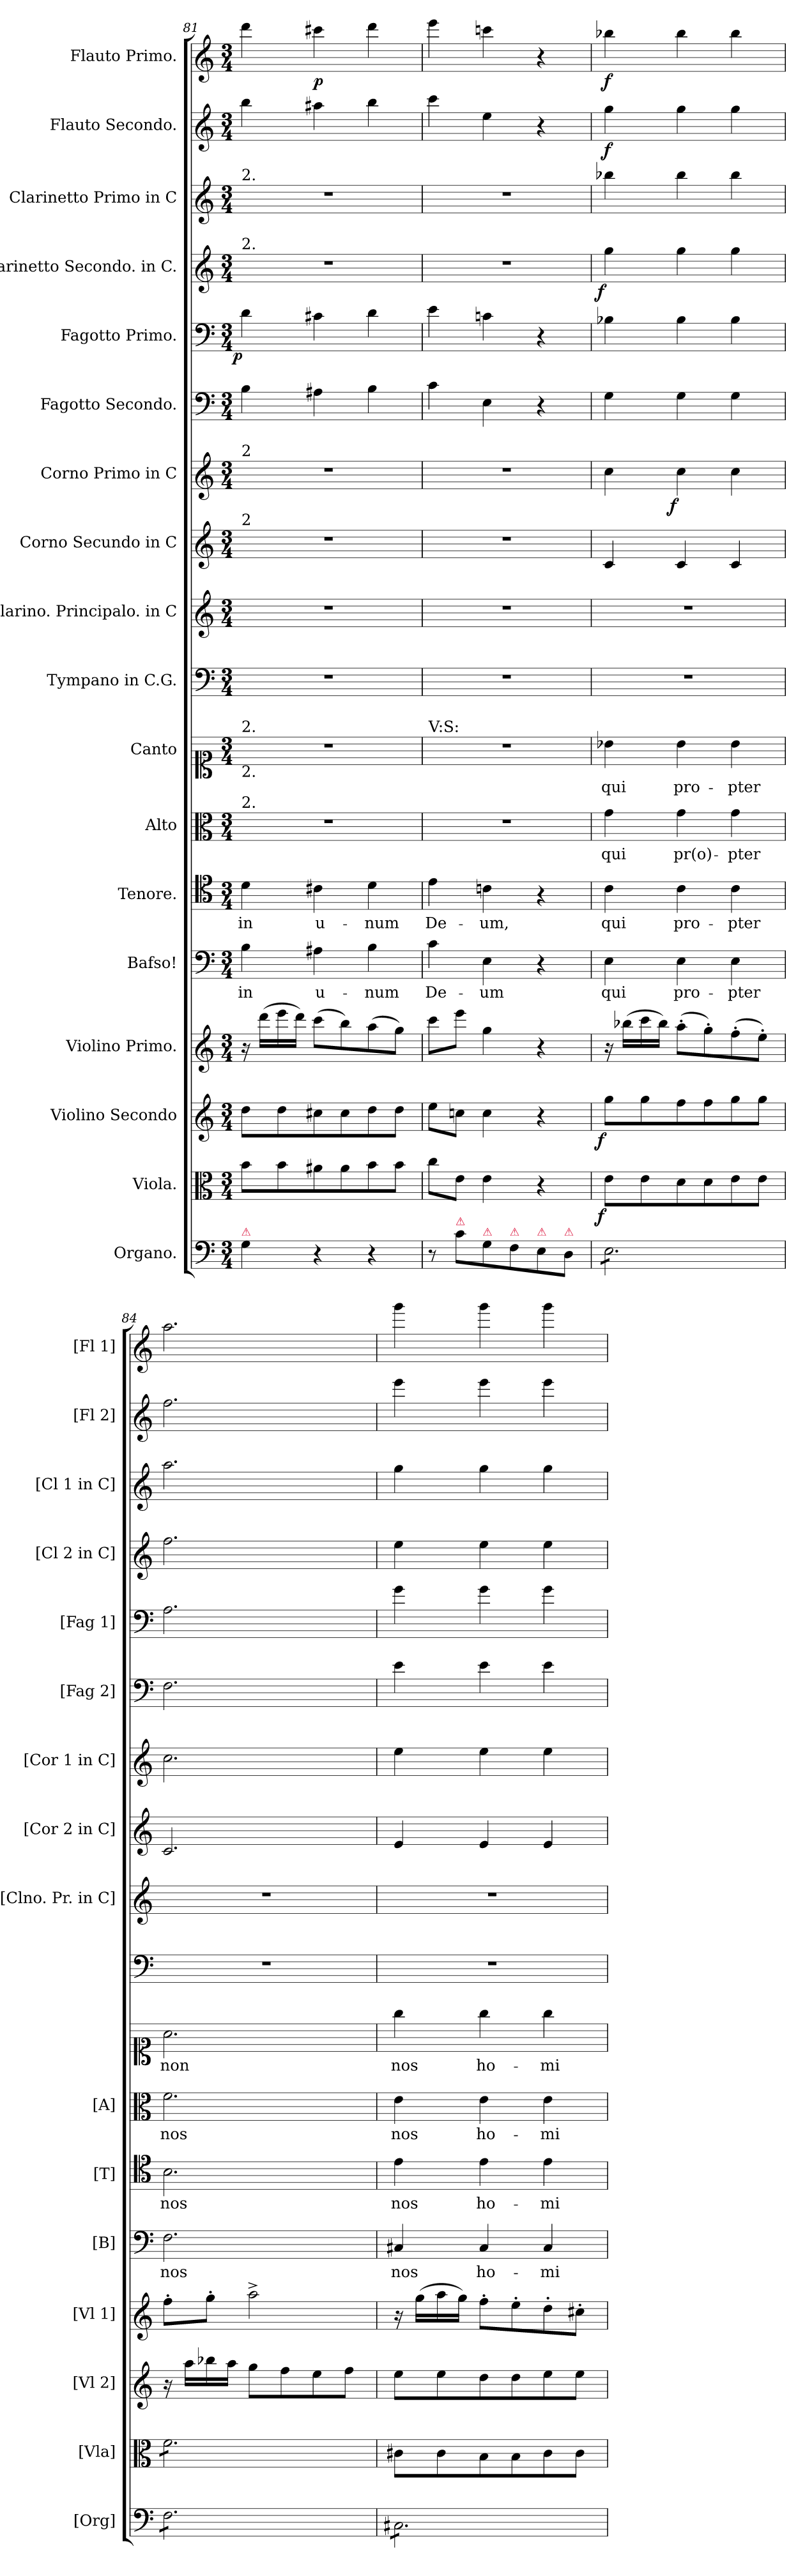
**kern	**kern	**dynam	**kern	**dynam	**kern	**kern	**text	**kern	**text	**kern	**text	**kern	**text	**kern	**kern	**kern	**kern	**dynam	**kern	**kern	**dynam	**kern	**dynam	**kern	**kern	**dynam	**kern	**dynam
*part18	*part17	*part17	*part16	*part16	*part15	*part14	*part14	*part13	*part13	*part12	*part12	*part11	*part11	*part10	*part9	*part8	*part7	*part7	*part6	*part5	*part5	*part4	*part4	*part3	*part2	*part2	*part1	*part1
*staff18	*staff17	*staff17	*staff16	*staff16	*staff15	*staff14	*staff14	*staff13	*staff13	*staff12	*staff12	*staff11	*staff11	*staff10	*staff9	*staff8	*staff7	*staff7	*staff6	*staff5	*staff5	*staff4	*staff4	*staff3	*staff2	*staff2	*staff1	*staff1
*I"Organo.	*I"Viola.	*	*I"Violino Secondo	*	*I"Violino Primo.	*I"Bafso!	*	*I"Tenore.	*	*I"Alto	*	*I"Canto	*	*I"Tympano in C.G.	*I"Clarino. Principalo. in C	*I"Corno Secundo in C	*I"Corno Primo in C	*	*I"Fagotto Secondo.	*I"Fagotto Primo.	*	*I"Clarinetto Secondo. in C.	*	*I"Clarinetto Primo in C	*I"Flauto Secondo.	*	*I"Flauto Primo.	*
*I'[Org]	*I'[Vla]	*	*I'[Vl 2]	*	*I'[Vl 1]	*I'[B]	*	*I'[T]	*	*I'[A]	*	*	*	*	*I'[Clno. Pr. in C]	*I'[Cor 2 in C]	*I'[Cor 1 in C]	*	*I'[Fag 2]	*I'[Fag 1]	*	*I'[Cl 2 in C]	*	*I'[Cl 1 in C]	*I'[Fl 2]	*	*I'[Fl 1]	*
*clefF4	*clefC3	*	*clefG2	*	*clefG2	*clefF4	*	*clefC4	*	*clefC3	*	*clefC1	*	*clefF4	*clefG2	*clefG2	*clefG2	*	*clefF4	*clefF4	*	*clefG2	*	*clefG2	*clefG2	*	*clefG2	*
*k[]	*k[]	*	*k[]	*	*k[]	*k[]	*	*k[]	*	*k[]	*	*k[]	*	*k[]	*k[]	*k[]	*k[]	*	*k[]	*k[]	*	*k[]	*	*k[]	*k[]	*	*k[]	*
*C:	*C:	*	*C:	*	*C:	*C:	*	*C:	*	*C:	*	*C:	*	*C:	*C:	*C:	*C:	*	*C:	*C:	*	*C:	*	*C:	*C:	*	*C:	*
*M3/4	*M3/4	*	*M3/4	*	*M3/4	*M3/4	*	*M3/4	*	*M3/4	*	*M3/4	*	*M3/4	*M3/4	*M3/4	*M3/4	*	*M3/4	*M3/4	*	*M3/4	*	*M3/4	*M3/4	*	*M3/4	*
=81	=81	=81	=81	=81	=81	=81	=81	=81	=81	=81	=81	=81	=81	=81	=81	=81	=81	=81	=81	=81	=81	=81	=81	=81	=81	=81	=81	=81
!	!	!	!	!	!	!	!	!	!	!	!	!	!	!	!	!	!	!	!	!	!	!	!	!LO:TX:a:t=2.	!	!	!	!
!	!	!	!	!	!	!	!	!	!	!	!	!	!	!	!	!	!	!	!	!	!	!LO:TX:a:t=2.	!	!	!	!	!	!
!	!	!	!	!	!	!	!	!	!	!	!	!	!	!	!	!	!LO:TX:a:t=2	!	!	!	!	!	!	!	!	!	!	!
!	!	!	!	!	!	!	!	!	!	!	!	!	!	!	!	!LO:TX:a:t=2	!	!	!	!	!	!	!	!	!	!	!	!
!	!	!	!	!	!	!	!	!	!	!	!	!LO:TX:a:t=2.	!	!	!	!	!	!	!	!	!	!	!	!	!	!	!	!
!	!	!	!	!	!	!	!	!	!	!	!	!LO:TX:b:t=2.	!	!	!	!	!	!	!	!	!	!	!	!	!	!	!	!
!	!	!	!	!	!	!	!	!	!	!LO:TX:a:t=2.	!	!	!	!	!	!	!	!	!	!	!	!	!	!	!	!	!	!
!LO:TX:a:color=crimson:t=⚠	!	!	!	!	!	!	!	!	!	!	!	!	!	!	!	!	!	!	!	!	!	!	!	!	!	!	!	!
!	!	!	!	!	!	!	!LO:LY:i	!	!	!	!	!	!	!	!	!	!	!	!	!	!LO:DY:rj	!	!	!	!	!	!	!
4G\	8b\L	.	8dd\L	.	16r	4B\	in	4d\	in	2.r	.	2.r	.	2.r	2.r	2.r	2.r	.	4B\	4d\	p	2.r	.	2.r	4bb\	.	4ddd\	.
.	.	.	.	.	(>16ddd\LL	.	.	.	.	.	.	.	.	.	.	.	.	.	.	.	.	.	.	.	.	.	.	.
.	8b\	.	8dd\	.	16eee\	.	.	.	.	.	.	.	.	.	.	.	.	.	.	.	.	.	.	.	.	.	.	.
.	.	.	.	.	16ddd\JJ)	.	.	.	.	.	.	.	.	.	.	.	.	.	.	.	.	.	.	.	.	.	.	.
!	!	!	!	!	!	!	!LO:LY:i	!	!	!	!	!	!	!	!	!	!	!	!	!	!	!	!	!	!	!	!	!
4r	8a#X\	.	8cc#X\	.	(>8ccc\L	4A#X\	u-	4c#X\	u-	.	.	.	.	.	.	.	.	.	4A#X\	4c#X\	.	.	.	.	4aa#X\	.	4ccc#X\	p
.	8a#\	.	8cc#\	.	8bb\)	.	.	.	.	.	.	.	.	.	.	.	.	.	.	.	.	.	.	.	.	.	.	.
!	!	!	!	!	!	!	!LO:LY:i	!	!	!	!	!	!	!	!	!	!	!	!	!	!	!	!	!	!	!	!	!
4r	8b\	.	8dd\	.	(>8aa\	4B\	-num	4d\	-num	.	.	.	.	.	.	.	.	.	4B\	4d\	.	.	.	.	4bb\	.	4ddd\	.
.	8b\J	.	8dd\J	.	8gg\J)	.	.	.	.	.	.	.	.	.	.	.	.	.	.	.	.	.	.	.	.	.	.	.
=82	=82	=82	=82	=82	=82	=82	=82	=82	=82	=82	=82	=82	=82	=82	=82	=82	=82	=82	=82	=82	=82	=82	=82	=82	=82	=82	=82	=82
!	!	!	!	!	!	!	!	!	!	!	!	!LO:TX:a:t=V&colon;S&colon;	!	!	!	!	!	!	!	!	!	!	!	!	!	!	!	!
!	!	!	!	!	!	!	!LO:LY:i	!	!	!	!	!	!	!	!	!	!	!	!	!	!	!	!	!	!	!	!	!
8r	8cc\L	.	8ee\L	.	8ccc\L	4c\	De-	4e\	De-	2.r	.	2.r	.	2.r	2.r	2.r	2.r	.	4c\	4e\	.	2.r	.	2.r	4ccc\	.	4eee\	.
!LO:TX:a:color=crimson:t=⚠	!	!	!	!	!	!	!	!	!	!	!	!	!	!	!	!	!	!	!	!	!	!	!	!	!	!	!	!
8c\L	8e\J	.	8ccn\J	.	8eee\J	.	.	.	.	.	.	.	.	.	.	.	.	.	.	.	.	.	.	.	.	.	.	.
!LO:TX:a:color=crimson:t=⚠	!	!	!	!	!	!	!	!	!	!	!	!	!	!	!	!	!	!	!	!	!	!	!	!	!	!	!	!
!	!	!	!	!	!	!	!LO:LY:i	!	!	!	!	!	!	!	!	!	!	!	!	!	!	!	!	!	!	!	!	!
8G\	4e\	.	4cc\	.	4gg\	4E\	-um	4cn\	-um,	.	.	.	.	.	.	.	.	.	4E\	4cn\	.	.	.	.	4ee\	.	4cccn\	.
!LO:TX:a:color=crimson:t=⚠	!	!	!	!	!	!	!	!	!	!	!	!	!	!	!	!	!	!	!	!	!	!	!	!	!	!	!	!
8F\	.	.	.	.	.	.	.	.	.	.	.	.	.	.	.	.	.	.	.	.	.	.	.	.	.	.	.	.
!LO:TX:a:color=crimson:t=⚠	!	!	!	!	!	!	!	!	!	!	!	!	!	!	!	!	!	!	!	!	!	!	!	!	!	!	!	!
8E\	4r	.	4r	.	4r	4r	.	4r	.	.	.	.	.	.	.	.	.	.	4r	4r	.	.	.	.	4r	.	4r	.
!LO:TX:a:color=crimson:t=⚠	!	!	!	!	!	!	!	!	!	!	!	!	!	!	!	!	!	!	!	!	!	!	!	!	!	!	!	!
8D\J	.	.	.	.	.	.	.	.	.	.	.	.	.	.	.	.	.	.	.	.	.	.	.	.	.	.	.	.
=83	=83	=83	=83	=83	=83	=83	=83	=83	=83	=83	=83	=83	=83	=83	=83	=83	=83	=83	=83	=83	=83	=83	=83	=83	=83	=83	=83	=83
!	!	!LO:DY:b:rj	!	!LO:DY:rj	!	!	!	!	!	!	!	!	!	!	!	!	!	!	!	!	!	!	!LO:DY:rj	!	!	!	!	!
*tremolo	*	*	*	*	*	*	*	*	*	*	*	*	*	*	*	*	*	*	*	*	*	*	*	*	*	*	*	*
8E\L	8e\L	f	8gg\L	f.	16r	4E\	qui	4c\	qui	4g\	qui	4b-X\	qui	2.r	2.r	4c/	4cc\	.	4G\	4B-X\	.	4gg\	f	4bb-X\	4gg\	f	4bb-X\	f
.	.	.	.	.	(>16bb-X\LL	.	.	.	.	.	.	.	.	.	.	.	.	.	.	.	.	.	.	.	.	.	.	.
8E\	8e\	.	8gg\	.	16ccc\	.	.	.	.	.	.	.	.	.	.	.	.	.	.	.	.	.	.	.	.	.	.	.
.	.	.	.	.	16bb-\JJ)	.	.	.	.	.	.	.	.	.	.	.	.	.	.	.	.	.	.	.	.	.	.	.
!	!	!	!	!	!	!	!	!	!	!	!	!	!	!	!	!	!	!LO:DY:rj	!	!	!	!	!	!	!	!	!	!
8E\	8d\	.	8ff\	.	(>8aa'>\L	4E\	pro-	4c\	pro-	4g\	pr(o)-	4b-\	pro-	.	.	4c/	4cc\	f	4G\	4B-\	.	4gg\	.	4bb-\	4gg\	.	4bb-\	.
8E\	8d\	.	8ff\	.	8gg'>\)	.	.	.	.	.	.	.	.	.	.	.	.	.	.	.	.	.	.	.	.	.	.	.
8E\	8e\	.	8gg\	.	(>8ff'>\	4E\	-pter	4c\	-pter	4g\	-pter	4b-\	-pter	.	.	4c/	4cc\	.	4G\	4B-\	.	4gg\	.	4bb-\	4gg\	.	4bb-\	.
8E\J	8e\J	.	8gg\J	.	8ee'>\J)	.	.	.	.	.	.	.	.	.	.	.	.	.	.	.	.	.	.	.	.	.	.	.
=84	=84	=84	=84	=84	=84	=84	=84	=84	=84	=84	=84	=84	=84	=84	=84	=84	=84	=84	=84	=84	=84	=84	=84	=84	=84	=84	=84	=84
*	*tremolo	*	*	*	*	*	*	*	*	*	*	*	*	*	*	*	*	*	*	*	*	*	*	*	*	*	*	*
8F\L	8f\L	.	16r	.	8ff'>\L	2.F\	nos	2.B\	nos	2.f\	nos	2.a\	non	2.r	2.r	2.c/	2.cc\	.	2.F\	2.A\	.	2.ff\	.	2.aa\	2.ff\	.	2.aa\	.
.	.	.	16aa\LL	.	.	.	.	.	.	.	.	.	.	.	.	.	.	.	.	.	.	.	.	.	.	.	.	.
8F\	8f\	.	16bb-X\	.	8gg'>\J	.	.	.	.	.	.	.	.	.	.	.	.	.	.	.	.	.	.	.	.	.	.	.
.	.	.	16aa\JJ	.	.	.	.	.	.	.	.	.	.	.	.	.	.	.	.	.	.	.	.	.	.	.	.	.
8F\	8f\	.	8gg\L	.	2aa^>\	.	.	.	.	.	.	.	.	.	.	.	.	.	.	.	.	.	.	.	.	.	.	.
8F\	8f\	.	8ff\	.	.	.	.	.	.	.	.	.	.	.	.	.	.	.	.	.	.	.	.	.	.	.	.	.
8F\	8f\	.	8ee\	.	.	.	.	.	.	.	.	.	.	.	.	.	.	.	.	.	.	.	.	.	.	.	.	.
8F\J	8f\J	.	8ff\J	.	.	.	.	.	.	.	.	.	.	.	.	.	.	.	.	.	.	.	.	.	.	.	.	.
*	*Xtremolo	*	*	*	*	*	*	*	*	*	*	*	*	*	*	*	*	*	*	*	*	*	*	*	*	*	*	*
=85	=85	=85	=85	=85	=85	=85	=85	=85	=85	=85	=85	=85	=85	=85	=85	=85	=85	=85	=85	=85	=85	=85	=85	=85	=85	=85	=85	=85
8C#X\L	8c#X\L	.	8ee\L	.	16r	4C#X/	nos	4e\	nos	4e\	nos	4gg\	nos	2.r	2.r	4e/	4ee\	.	4e\	4g\	.	4ee\	.	4gg\	4eee\	.	4ggg\	.
.	.	.	.	.	(>16gg\LL	.	.	.	.	.	.	.	.	.	.	.	.	.	.	.	.	.	.	.	.	.	.	.
8C#X\	8c#\	.	8ee\	.	16aa\	.	.	.	.	.	.	.	.	.	.	.	.	.	.	.	.	.	.	.	.	.	.	.
.	.	.	.	.	16gg\JJ)	.	.	.	.	.	.	.	.	.	.	.	.	.	.	.	.	.	.	.	.	.	.	.
8C#X\	8B\	.	8dd\	.	8ff'>\L	4C#/	ho-	4e\	ho-	4e\	ho-	4gg\	ho-	.	.	4e/	4ee\	.	4e\	4g\	.	4ee\	.	4gg\	4eee\	.	4ggg\	.
8C#X\	8B\	.	8dd\	.	8ee'>\	.	.	.	.	.	.	.	.	.	.	.	.	.	.	.	.	.	.	.	.	.	.	.
8C#X\	8c#\	.	8ee\	.	8dd'>\	4C#/	-mi-	4e\	-mi-	4e\	-mi-	4gg\	-mi-	.	.	4e/	4ee\	.	4e\	4g\	.	4ee\	.	4gg\	4eee\	.	4ggg\	.
8C#X\J	8c#\J	.	8ee\J	.	8cc#X'>\J	.	.	.	.	.	.	.	.	.	.	.	.	.	.	.	.	.	.	.	.	.	.	.
*Xtremolo	*	*	*	*	*	*	*	*	*	*	*	*	*	*	*	*	*	*	*	*	*	*	*	*	*	*	*	*
=	=	=	=	=	=	=	=	=	=	=	=	=	=	=	=	=	=	=	=	=	=	=	=	=	=	=	=	=
*-	*-	*-	*-	*-	*-	*-	*-	*-	*-	*-	*-	*-	*-	*-	*-	*-	*-	*-	*-	*-	*-	*-	*-	*-	*-	*-	*-	*-
